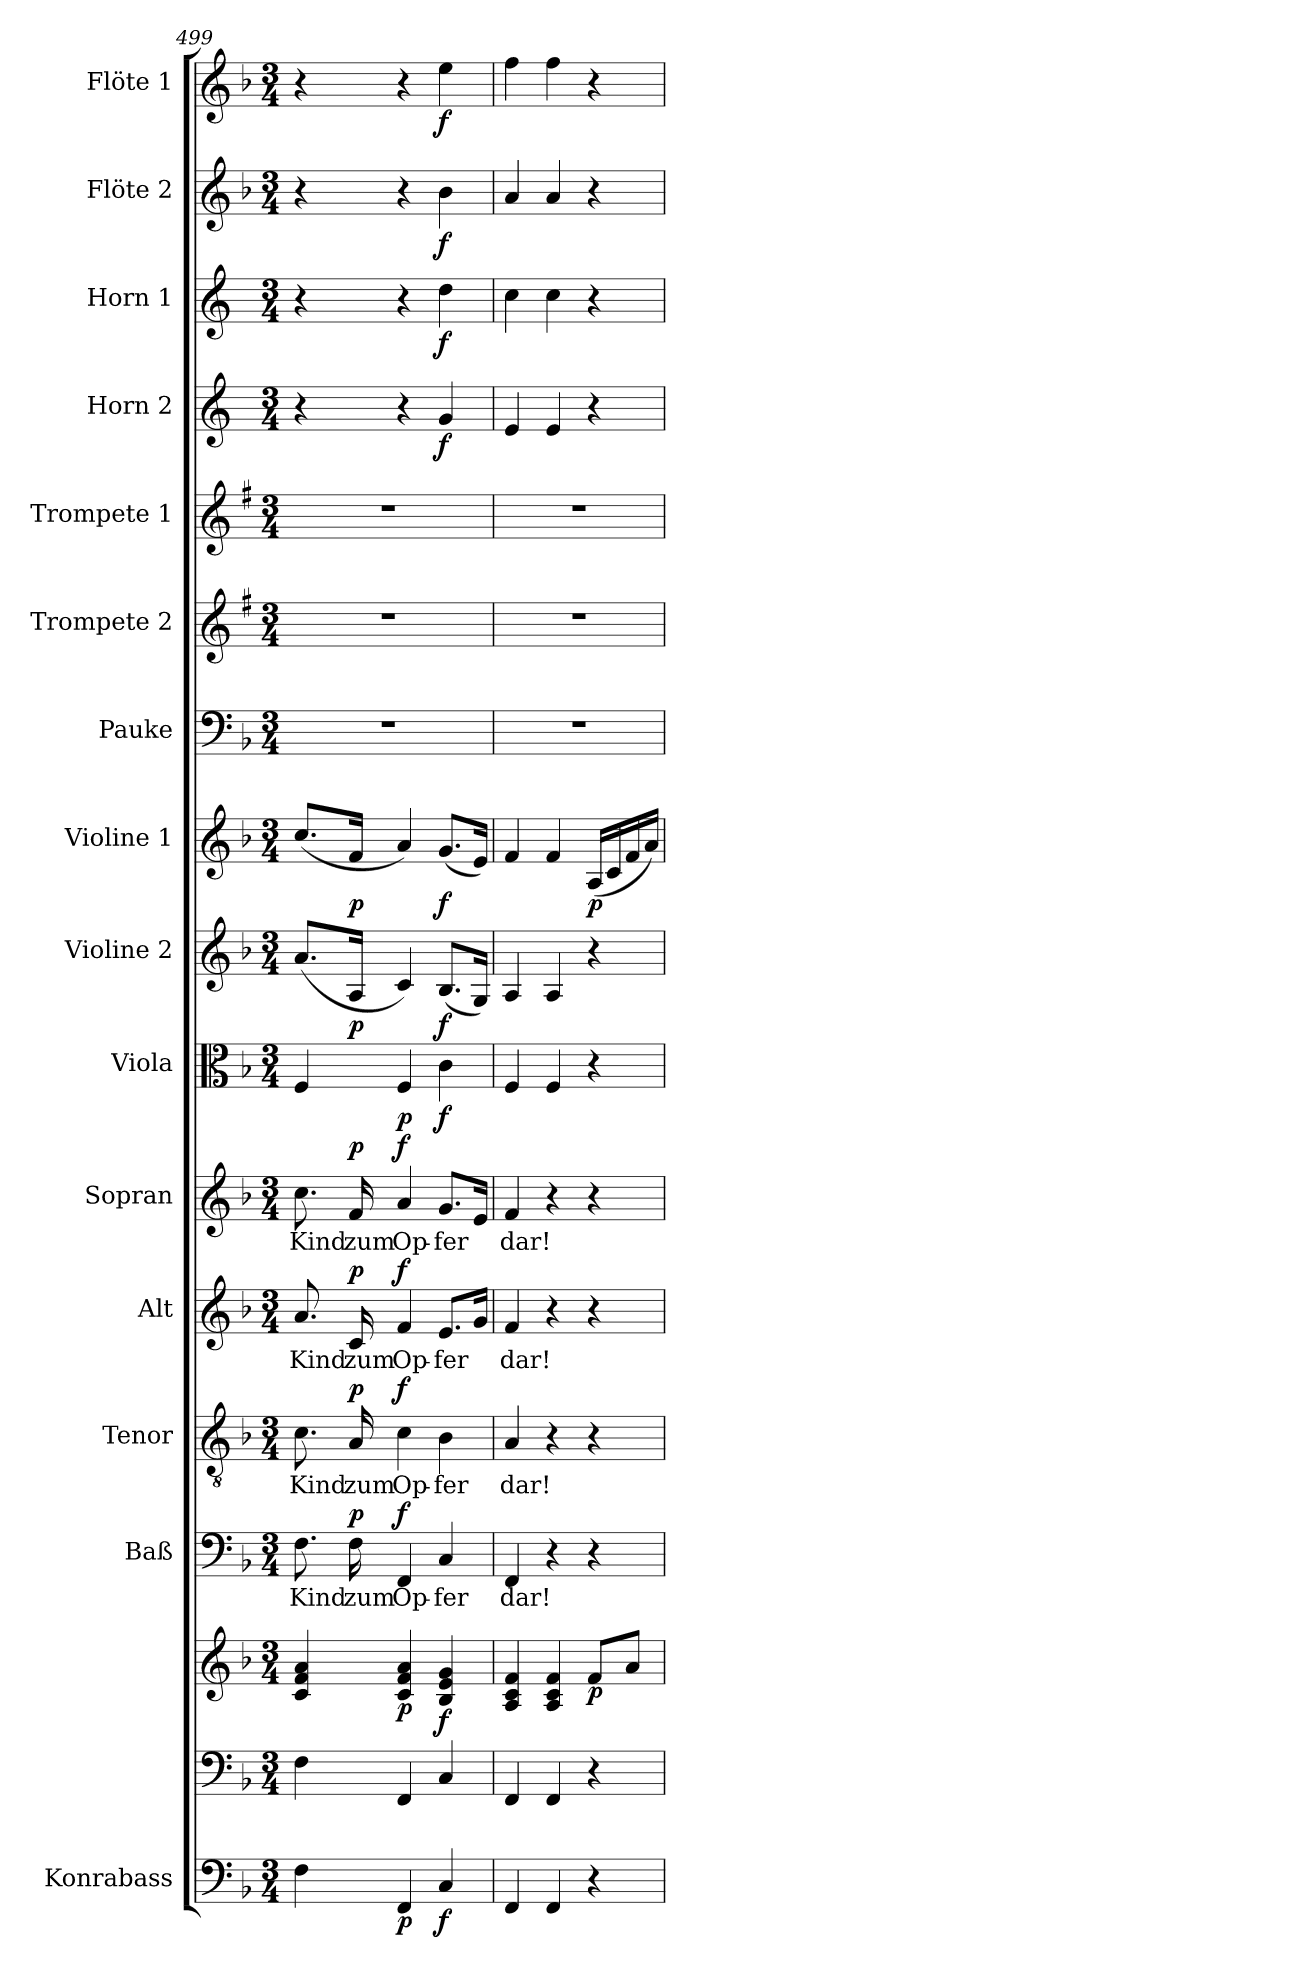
**kern	**dynam	**kern	**kern	**dynam	**kern	**text	**dynam	**kern	**text	**dynam	**kern	**text	**dynam	**kern	**text	**dynam	**kern	**dynam	**kern	**dynam	**kern	**dynam	**kern	**kern	**kern	**kern	**dynam	**kern	**dynam	**kern	**dynam	**kern	**dynam
*part16	*part16	*part15	*part15	*part15	*part14	*part14	*part14	*part13	*part13	*part13	*part12	*part12	*part12	*part11	*part11	*part11	*part10	*part10	*part9	*part9	*part8	*part8	*part7	*part6	*part5	*part4	*part4	*part3	*part3	*part2	*part2	*part1	*part1
*staff17	*staff17	*staff16	*staff15	*staff15/16	*staff14	*staff14	*staff14	*staff13	*staff13	*staff13	*staff12	*staff12	*staff12	*staff11	*staff11	*staff11	*staff10	*staff10	*staff9	*staff9	*staff8	*staff8	*staff7	*staff6	*staff5	*staff4	*staff4	*staff3	*staff3	*staff2	*staff2	*staff1	*staff1
*I"Konrabass	*	*	*	*	*I"Baß	*	*	*I"Tenor	*	*	*I"Alt	*	*	*I"Sopran	*	*	*I"Viola	*	*I"Violine 2	*	*I"Violine 1	*	*I"Pauke	*I"Trompete 2	*I"Trompete 1	*I"Horn 2	*	*I"Horn 1	*	*I"Flöte 2	*	*I"Flöte 1	*
*I'Kb.	*	*	*	*	*I'Baß	*	*	*I'Ten	*	*	*I'Alt	*	*	*I'Sop	*	*	*I'Vla.	*	*I'Vln. 2	*	*I'Vln. 1	*	*I'Pk.	*I'Trp. 2	*I'Trp. 1	*I'Hrn. 2	*	*I'Hrn. 1	*	*I'Fl. 2	*	*I'Fl. 1	*
*clefF4	*	*clefF4	*clefG2	*	*clefF4	*	*	*clefGv2	*	*	*clefG2	*	*	*clefG2	*	*	*clefC3	*	*clefG2	*	*clefG2	*	*clefF4	*clefG2	*clefG2	*clefG2	*	*clefG2	*	*clefG2	*	*clefG2	*
*ITrd7c12	*	*	*	*	*	*	*	*	*	*	*	*	*	*	*	*	*	*	*	*	*	*	*	*ITrd1c2	*ITrd1c2	*ITrd4c7	*	*ITrd4c7	*	*	*	*	*
*k[b-]	*	*k[b-]	*k[b-]	*	*k[b-]	*	*	*k[b-]	*	*	*k[b-]	*	*	*k[b-]	*	*	*k[b-]	*	*k[b-]	*	*k[b-]	*	*k[b-]	*k[b-]	*k[b-]	*k[b-]	*	*k[b-]	*	*k[b-]	*	*k[b-]	*
*F:	*	*F:	*F:	*	*F:	*	*	*F:	*	*	*F:	*	*	*F:	*	*	*F:	*	*F:	*	*F:	*	*F:	*F:	*F:	*F:	*	*F:	*	*F:	*	*F:	*
*M3/4	*	*M3/4	*M3/4	*	*M3/4	*	*	*M3/4	*	*	*M3/4	*	*	*M3/4	*	*	*M3/4	*	*M3/4	*	*M3/4	*	*M3/4	*M3/4	*M3/4	*M3/4	*	*M3/4	*	*M3/4	*	*M3/4	*
=499	=499	=499	=499	=499	=499	=499	=499	=499	=499	=499	=499	=499	=499	=499	=499	=499	=499	=499	=499	=499	=499	=499	=499	=499	=499	=499	=499	=499	=499	=499	=499	=499	=499
!	!	!	!	!	!	!LO:LY:b	!	!	!LO:LY:b	!	!	!LO:LY:b	!	!	!LO:LY:b	!	!	!	!	!	!	!	!	!	!	!	!	!	!	!	!	!	!
4FF\	.	4F\	4c/ 4f/ 4a/	.	8.F\	Kind	.	8.c\	Kind	.	8.a/	Kind	.	8.cc\	Kind	.	4F/	.	(<8.a/L	.	(<8.cc/L	.	2.r	2.r	2.r	4r	.	4r	.	4r	.	4r	.
!	!	!	!	!	!	!LO:LY:b	!LO:DY:a	!	!LO:LY:b	!LO:DY:a	!	!LO:LY:b	!LO:DY:a	!	!LO:LY:b	!LO:DY:a	!	!	!	!LO:DY:b	!	!LO:DY:b	!	!	!	!	!	!	!	!	!	!	!
.	.	.	.	.	16F\	zum	p	16A/	zum	p	16c/	zum	p	16f/	zum	p	.	.	16A/Jk	p	16f/Jk	p	.	.	.	.	.	.	.	.	.	.	.
!	!LO:DY:b	!	!	!LO:DY:b	!	!LO:LY:b	!LO:DY:a	!	!LO:LY:b	!LO:DY:a	!	!LO:LY:b	!LO:DY:a	!	!LO:LY:b	!LO:DY:a	!	!LO:DY:b	!	!	!	!	!	!	!	!	!	!	!	!	!	!	!
4FFF/	p	4FF/	4c/ 4f/ 4a/	p	4FF/	Op-	f	4c\	Op-	f	4f/	Op-	f	4a/	Op-	f	4F/	p	4c/)	.	4a/)	.	.	.	.	4r	.	4r	.	4r	.	4r	.
!	!LO:DY:b	!	!	!LO:DY:b	!	!LO:LY:b	!	!	!LO:LY:b	!	!	!LO:LY:b	!	!	!LO:LY:b	!	!	!LO:DY:b	!	!LO:DY:b	!	!LO:DY:b	!	!	!	!	!LO:DY:b	!	!LO:DY:b	!	!LO:DY:b	!	!LO:DY:b
4CC/	f	4C/	4B-/ 4e/ 4g/	f	4C/	-fer	.	4B-\	-fer	.	8.e/L	-fer	.	8.g/L	-fer	.	4c\	f	(<8.B-/L	f	(<8.g/L	f	.	.	.	4c/	f	4g\	f	4b-\	f	4ee\	f
.	.	.	.	.	.	.	.	.	.	.	16g/Jk	.	.	16e/Jk	.	.	.	.	16G/Jk)	.	16e/Jk)	.	.	.	.	.	.	.	.	.	.	.	.
=500	=500	=500	=500	=500	=500	=500	=500	=500	=500	=500	=500	=500	=500	=500	=500	=500	=500	=500	=500	=500	=500	=500	=500	=500	=500	=500	=500	=500	=500	=500	=500	=500	=500
!	!	!	!	!	!	!LO:LY:b	!	!	!LO:LY:b	!	!	!LO:LY:b	!	!	!LO:LY:b	!	!	!	!	!	!	!	!	!	!	!	!	!	!	!	!	!	!
4FFF/	.	4FF/	4A/ 4c/ 4f/	.	4FF/	dar!	.	4A/	dar!	.	4f/	dar!	.	4f/	dar!	.	4F/	.	4A/	.	4f/	.	2.r	2.r	2.r	4A/	.	4f\	.	4a/	.	4ff\	.
4FFF/	.	4FF/	4A/ 4c/ 4f/	.	4r	.	.	4r	.	.	4r	.	.	4r	.	.	4F/	.	4A/	.	4f/	.	.	.	.	4A/	.	4f\	.	4a/	.	4ff\	.
!	!	!	!	!LO:DY:b	!	!	!	!	!	!	!	!	!	!	!	!	!	!	!	!	!	!LO:DY:b	!	!	!	!	!	!	!	!	!	!	!
4r	.	4r	8f/L	p	4r	.	.	4r	.	.	4r	.	.	4r	.	.	4r	.	4r	.	(<16A/LL	p	.	.	.	4r	.	4r	.	4r	.	4r	.
.	.	.	.	.	.	.	.	.	.	.	.	.	.	.	.	.	.	.	.	.	16c/	.	.	.	.	.	.	.	.	.	.	.	.
.	.	.	8a/J	.	.	.	.	.	.	.	.	.	.	.	.	.	.	.	.	.	16f/	.	.	.	.	.	.	.	.	.	.	.	.
.	.	.	.	.	.	.	.	.	.	.	.	.	.	.	.	.	.	.	.	.	16a/JJ)	.	.	.	.	.	.	.	.	.	.	.	.
=	=	=	=	=	=	=	=	=	=	=	=	=	=	=	=	=	=	=	=	=	=	=	=	=	=	=	=	=	=	=	=	=	=
*-	*-	*-	*-	*-	*-	*-	*-	*-	*-	*-	*-	*-	*-	*-	*-	*-	*-	*-	*-	*-	*-	*-	*-	*-	*-	*-	*-	*-	*-	*-	*-	*-	*-
